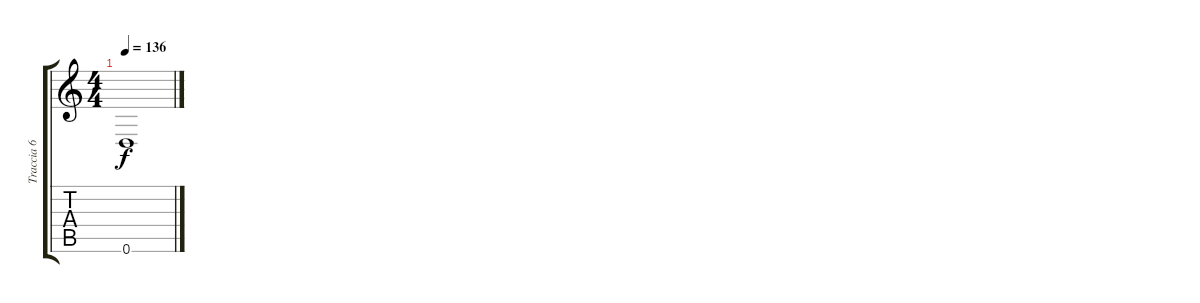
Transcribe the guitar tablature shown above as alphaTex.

\track ("Traccia 6" "Traccia 6") {instrument overdrivenguitar}
\staff {score tabs}
\tuning (E4 B3 G3 D3 A2 D2) {hide}
\ts (4 4)
\tempo 136
\clef g2
\ks c
0.6.1{dy f}
